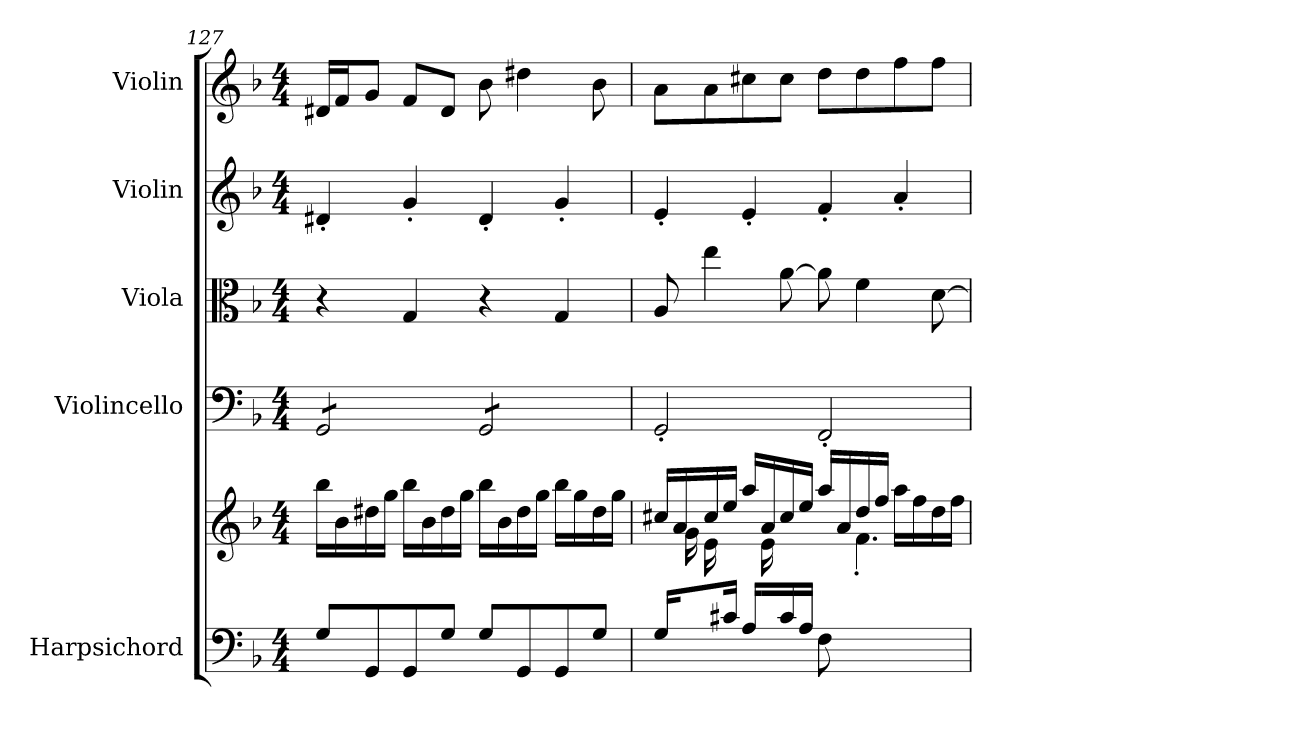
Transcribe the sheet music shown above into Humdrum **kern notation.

**kern	**kern	**kern	**kern	**kern	**kern
*part5	*part5	*part4	*part3	*part2	*part1
*staff6	*staff5	*staff4	*staff3	*staff2	*staff1
*I"Harpsichord	*	*I"Violincello	*I"Viola	*I"Violin	*I"Violin
*I'Hpschd	*	*I'Vc	*I'Vla	*I'Vln	*I'Vln
*clefF4	*clefG2	*clefF4	*clefC3	*clefG2	*clefG2
*k[b-]	*k[b-]	*k[b-]	*k[b-]	*k[b-]	*k[b-]
*M4/4	*M4/4	*M4/4	*M4/4	*M4/4	*M4/4
=127	=127	=127	=127	=127	=127
*	*	*tremolo	*	*	*
8G/L	16bb-\LL	8GG/L	4r	4d#X'/	16d#X/LL
.	16b-\	.	.	.	16f/J
8GG/	16dd#X\	8GG/	.	.	8g/J
.	16gg\JJ	.	.	.	.
8GG/	16bb-\LL	8GG/	4G/	4g'/	8f/L
.	16b-\	.	.	.	.
8G/J	16dd#\	8GG/J	.	.	8d#/J
.	16gg\JJ	.	.	.	.
8G/L	16bb-\LL	8GG/L	4r	4d#'/	8b-\
.	16b-\	.	.	.	.
8GG/	16dd#\	8GG/	.	.	4dd#X\
.	16gg\JJ	.	.	.	.
8GG/	16bb-\LL	8GG/	4G/	4g'/	.
.	16gg\	.	.	.	.
8G/J	16dd#\	8GG/J	.	.	8b-\
*	*	*Xtremolo	*	*	*
.	16gg\JJ	.	.	.	.
!!LO:PB:g=z
=128	=128	=128	=128	=128	=128
*	*^	*	*	*	*
16G/LL	16cc#X/LL	16ryy	2GG'/	8A/	4e'/	8a\L
8ryy	16a/	16g\	.	.	.	.
.	16cc#/	16e\	.	4ee\	.	8a\
16c#X/JJ	16ee/JJ	8ryy	.	.	.	.
16A/LL	16aa/LL	.	.	.	4e'/	8cc#X\
16ryy	16a/	16e\	.	.	.	.
16c#/	16cc#/	4ryy	.	[8a\	.	8cc#\J
16A/JJ	16ee/JJ	.	.	.	.	.
8F\	16aa/LL	.	2FF'/	8a\]	4f'/	8dd\L
.	16a/	.	.	.	.	.
4.ryy	16dd/	4.f'\	.	4f\	.	8dd\
.	16ff/JJ	.	.	.	.	.
.	16aa\LL	.	.	.	4a'/	8ff\
.	16ff\	.	.	.	.	.
.	16dd\	.	.	[8d\	.	8ff\J
.	16ff\JJ	.	.	.	.	.
*	*v	*v	*	*	*	*
=	=	=	=	=	=
*-	*-	*-	*-	*-	*-
